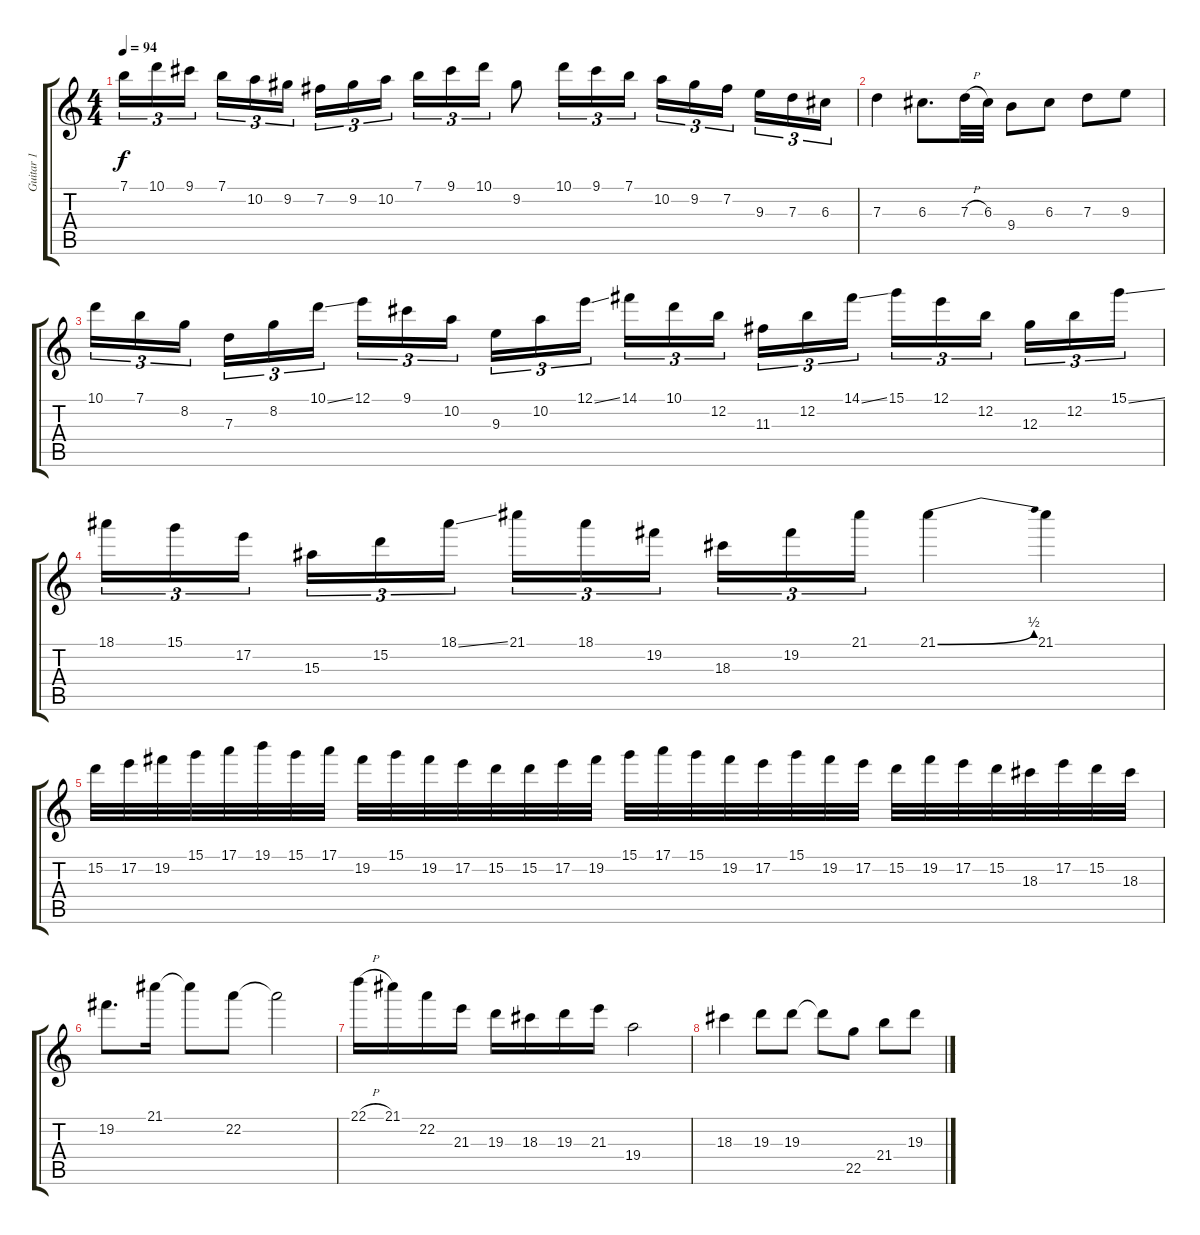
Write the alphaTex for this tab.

\track ("Guitar 1" "Guitar 1") {instrument distortionguitar}
\staff {score tabs}
\tuning (E4 B3 G3 D3 A2 E2) {hide}
\ts (4 4)
\tempo 94
\clef g2
\ks c
7.1.16{tu (3 2) dy f} 10.1.16{tu (3 2)} 9.1.16{tu (3 2)} 7.1.16{tu (3 2)} 10.2.16{tu (3 2)} 9.2.16{tu (3 2)} 7.2.16{tu (3 2)} 9.2.16{tu (3 2)} 10.2.16{tu (3 2)} 7.1.16{tu (3 2)} 9.1.16{tu (3 2)} 10.1.16{tu (3 2)} 9.2.8 10.1.16{tu (3 2)} 9.1.16{tu (3 2)} 7.1.16{tu (3 2)} 10.2.16{tu (3 2)} 9.2.16{tu (3 2)} 7.2.16{tu (3 2)} 9.3.16{tu (3 2)} 7.3.16{tu (3 2)} 6.3.16{tu (3 2)} |
7.3.4 6.3.8{d} 7.3{h}.32 6.3.32 9.4.8 6.3.8 7.3.8 9.3.8 |
10.1.16{tu (3 2)} 7.1.16{tu (3 2)} 8.2.16{tu (3 2)} 7.3.16{tu (3 2)} 8.2.16{tu (3 2)} 10.1{ss}.16{tu (3 2)} 12.1.16{tu (3 2)} 9.1.16{tu (3 2)} 10.2.16{tu (3 2)} 9.3.16{tu (3 2)} 10.2.16{tu (3 2)} 12.1{ss}.16{tu (3 2)} 14.1.16{tu (3 2)} 10.1.16{tu (3 2)} 12.2.16{tu (3 2)} 11.3.16{tu (3 2)} 12.2.16{tu (3 2)} 14.1{ss}.16{tu (3 2)} 15.1.16{tu (3 2)} 12.1.16{tu (3 2)} 12.2.16{tu (3 2)} 12.3.16{tu (3 2)} 12.2.16{tu (3 2)} 15.1{ss}.16{tu (3 2)} |
18.1.16{tu (3 2)} 15.1.16{tu (3 2)} 17.2.16{tu (3 2)} 15.3.16{tu (3 2)} 15.2.16{tu (3 2)} 18.1{ss}.16{tu (3 2)} 21.1.16{tu (3 2)} 18.1.16{tu (3 2)} 19.2.16{tu (3 2)} 18.3.16{tu (3 2)} 19.2.16{tu (3 2)} 21.1.16{tu (3 2)} 21.1{be (bend 0 0 60 2)}.4 21.1.4 |
15.2.32 17.2.32 19.2.32 15.1.32 17.1.32 19.1.32 15.1.32 17.1.32 19.2.32 15.1.32 19.2.32 17.2.32 15.2.32 15.2.32 17.2.32 19.2.32 15.1.32 17.1.32 15.1.32 19.2.32 17.2.32 15.1.32 19.2.32 17.2.32 15.2.32 19.2.32 17.2.32 15.2.32 18.3.32 17.2.32 15.2.32 18.3.32 |
19.2.8{d} 21.1.16 21.1{t}.8 22.2.8 22.2{t}.2 |
22.1{h}.16 21.1.16 22.2.16 21.3.16 19.3.16 18.3.16 19.3.16 21.3.16 19.4.2 |
18.3.4 19.3.8 19.3.8 19.3{t}.8 22.5.8 21.4.8 19.3.8
